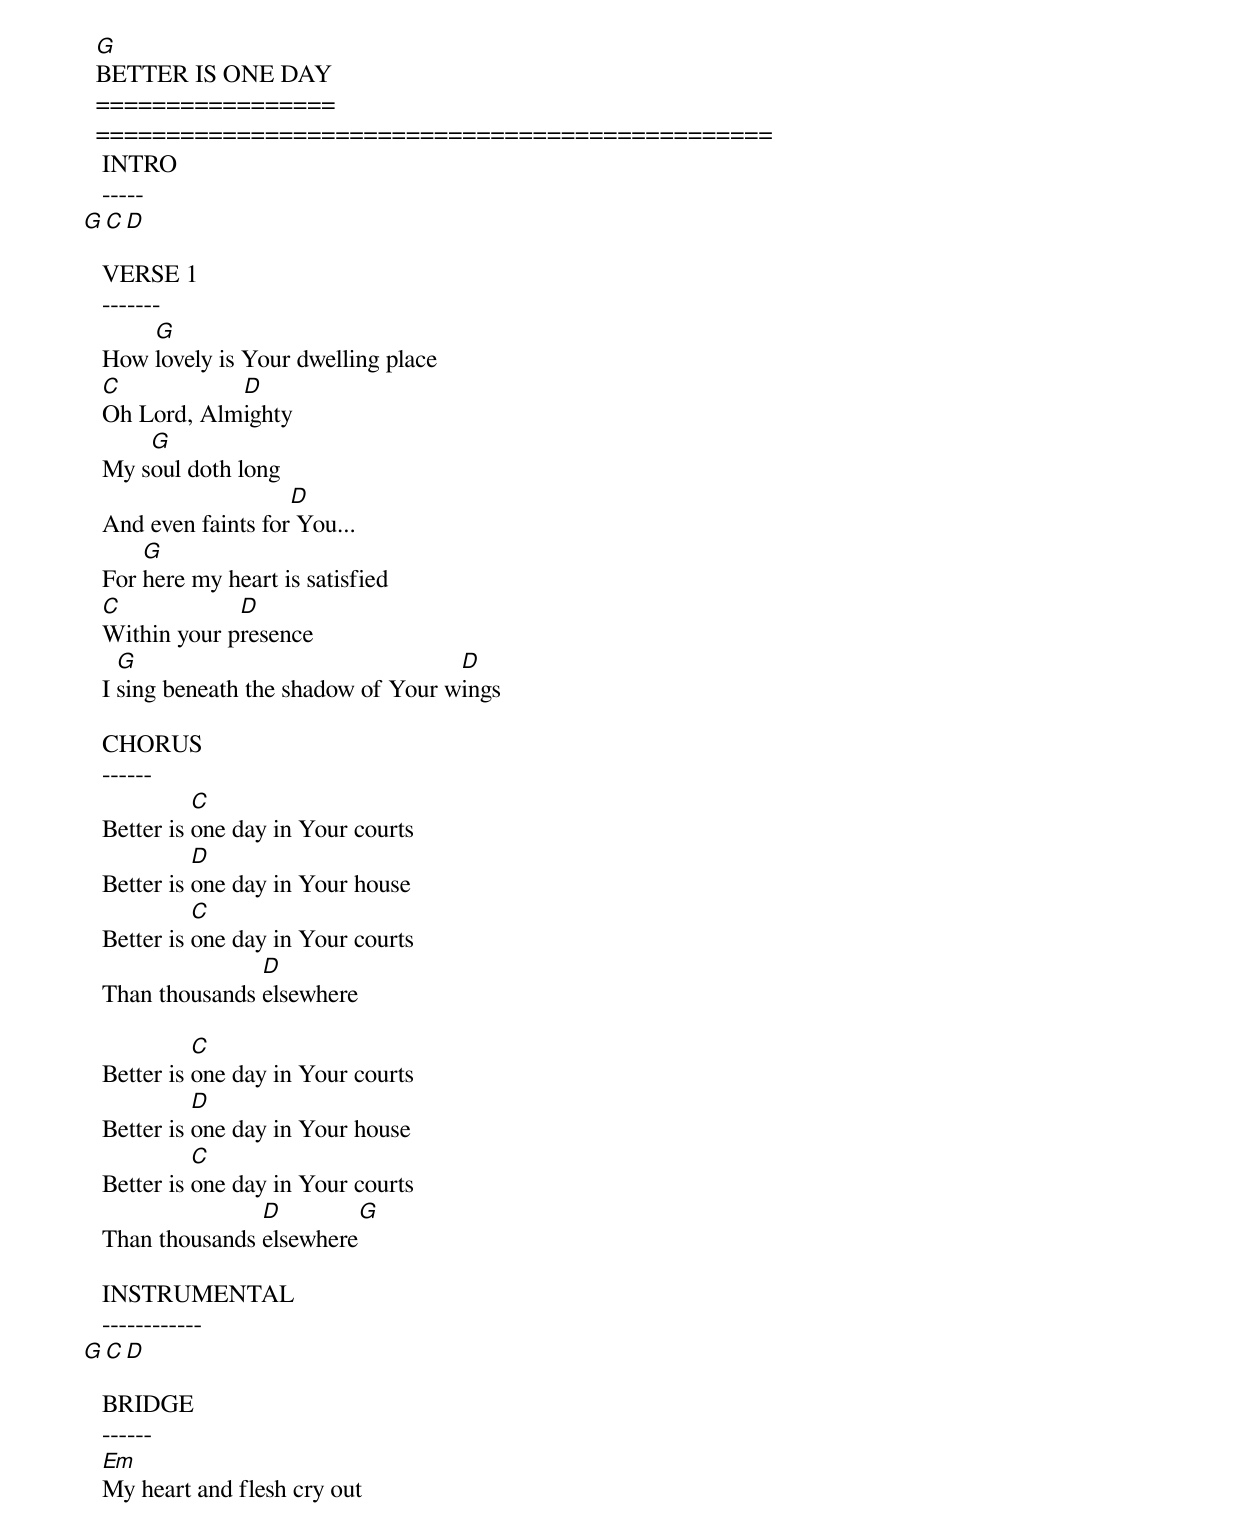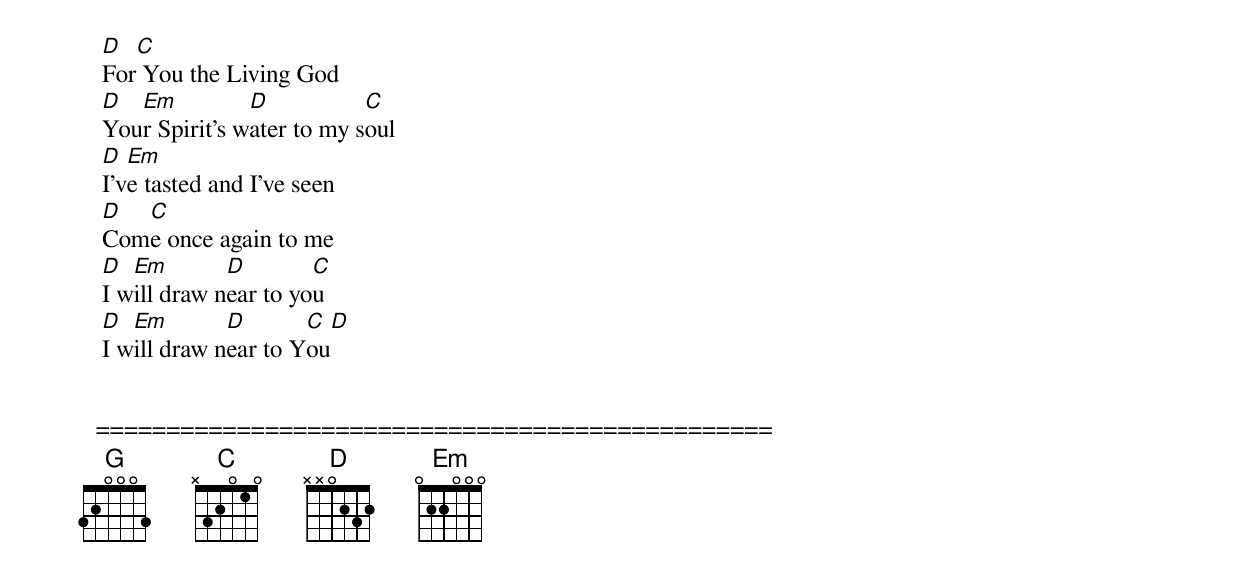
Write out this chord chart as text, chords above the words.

  G
  BETTER IS ONE DAY
  =================
  ================================================
   INTRO
   -----
   G  C  D

   VERSE 1
   -------
       G
   How lovely is Your dwelling place
   C           D
   Oh Lord, Almighty
       G
   My soul doth long
                      D
   And even faints for You...
       G
   For here my heart is satisfied
   C            D
   Within your presence
     G                                D
   I sing beneath the shadow of Your wings

   CHORUS
   ------
             C
   Better is one day in Your courts
             D
   Better is one day in Your house
             C
   Better is one day in Your courts
                  D
   Than thousands elsewhere

             C
   Better is one day in Your courts
             D
   Better is one day in Your house
             C
   Better is one day in Your courts
                  D          G
   Than thousands elsewhere

   INSTRUMENTAL
   ------------
   G   C   D

   BRIDGE
   ------
   Em
   My heart and flesh cry out
   D  C
   For You the Living God
   D  Em          D           C
   Your Spirit's water to my soul
   D  Em
   I've tasted and I've seen
   D  C
   Come once again to me
   D  Em        D        C
   I will draw near to you
   D  Em        D       C     D
   I will draw near to You


  ================================================
